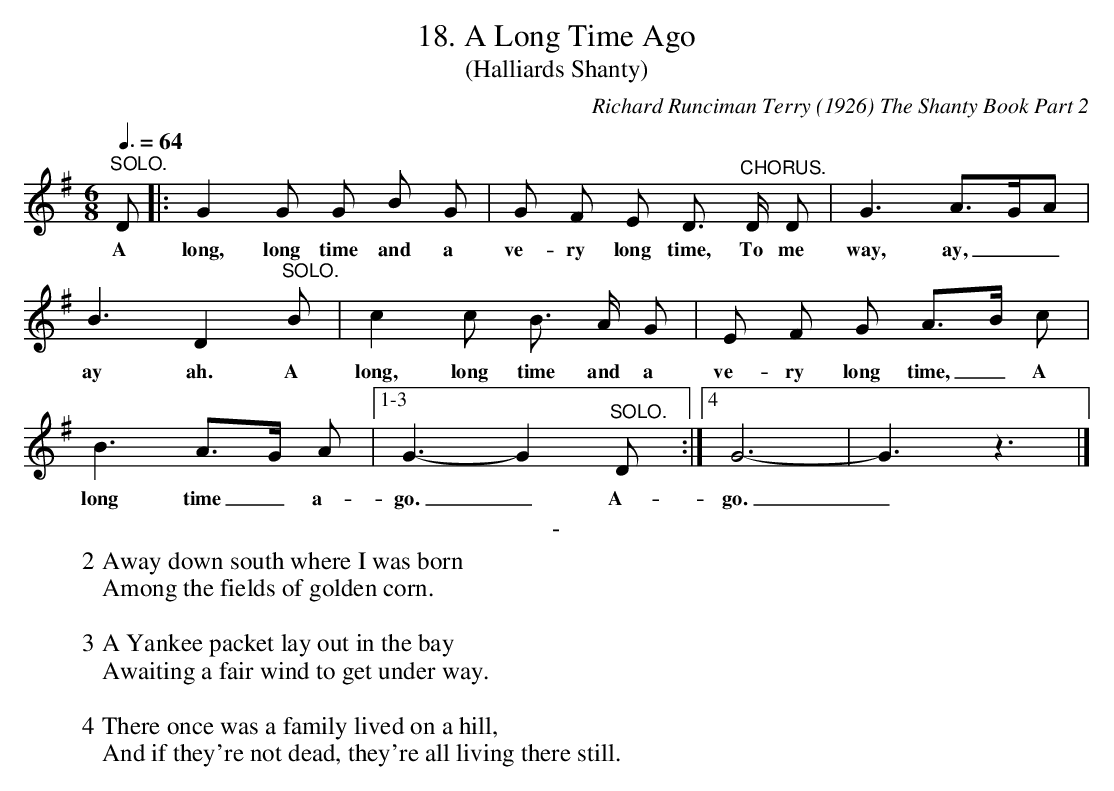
X:1
T:18. A Long Time Ago
T:(Halliards Shanty)
C:Richard Runciman Terry (1926) The Shanty Book Part 2
L:1/8
Q:3/8=64
M:6/8
K:G
"^SOLO." D |: G2 G G B G |
w: A | long, long time and a |
G F E D3/2 "^CHORUS." D/ D | G3 A>GA |B3 D2 "^SOLO." B |
w: ve-ry long time, To me | way, ay,__ ay ah. A |
c2 c B> A G | E F G A>B c| B3 A>G A |1-3 G3-G2 "^SOLO." D :|4 G6- | G3 z3 |]
w: long, long time and a | ve-ry long time,_ A | long time_ a- | go._ A- | go._ |
T: -
W: 2 Away down south where I was born
W: Among the fields of golden corn.
W:
W: 3 A Yankee packet lay out in the bay
W: Awaiting a fair wind to get under way.
W:
W: 4 There once was a family lived on a hill,
W: And if they're not dead, they're all living there still.
